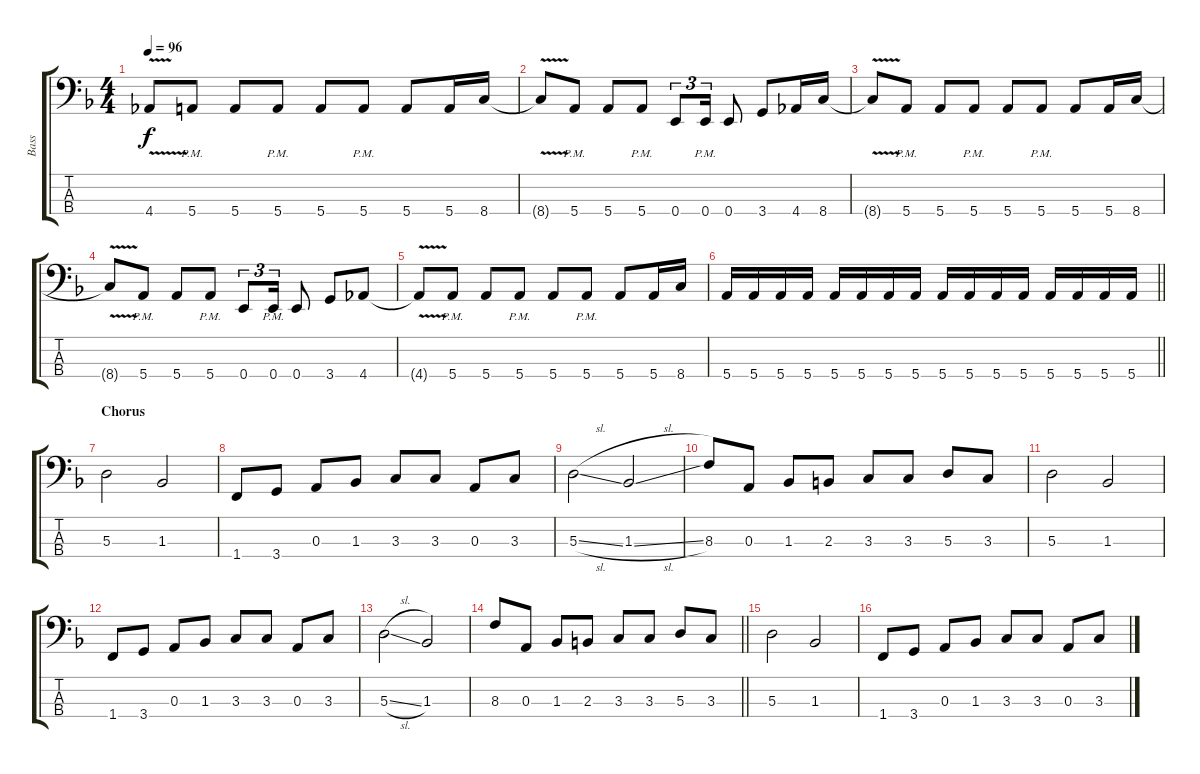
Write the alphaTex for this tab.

\track ("Bass" "Bass") {instrument electricbassfinger}
\staff {score tabs}
\tuning (G2 D2 A1 E1) {hide}
\ts (4 4)
\tempo 96
\clef f4
\ks dminor
4.4{v t}.8{dy f} 5.4{pm}.8 5.4.8 5.4{pm}.8 5.4.8 5.4{pm}.8 5.4.8 5.4.16 8.4.16 |
8.4{v t}.8 5.4{pm}.8 5.4.8 5.4{pm}.8 0.4.8{tu (3 2)} 0.4{pm}.16{tu (3 2)} 0.4.8 3.4.8 4.4.16 8.4.16 |
8.4{v t}.8 5.4{pm}.8 5.4.8 5.4{pm}.8 5.4.8 5.4{pm}.8 5.4.8 5.4.16 8.4.16 |
8.4{v t}.8 5.4{pm}.8 5.4.8 5.4{pm}.8 0.4.8{tu (3 2)} 0.4{pm}.16{tu (3 2)} 0.4.8 3.4.8 4.4.8 |
4.4{v t}.8 5.4{pm}.8 5.4.8 5.4{pm}.8 5.4.8 5.4{pm}.8 5.4.8 5.4.16 8.4.16 |
\barLineRight lightlight
5.4.16 5.4.16 5.4.16 5.4.16 5.4.16 5.4.16 5.4.16 5.4.16 5.4.16 5.4.16 5.4.16 5.4.16 5.4.16 5.4.16 5.4.16 5.4.16 |
\section ("" "Chorus")
5.3.2 1.3.2 |
1.4.8 3.4.8 0.3.8 1.3.8 3.3.8 3.3.8 0.3.8 3.3.8 |
5.3{sl}.2 1.3{sl}.2 |
8.3.8 0.3.8 1.3.8 2.3.8 3.3.8 3.3.8 5.3.8 3.3.8 |
5.3.2 1.3.2 |
1.4.8 3.4.8 0.3.8 1.3.8 3.3.8 3.3.8 0.3.8 3.3.8 |
5.3{sl}.2 1.3.2 |
\barLineRight lightlight
8.3.8 0.3.8 1.3.8 2.3.8 3.3.8 3.3.8 5.3.8 3.3.8 |
5.3.2 1.3.2 |
1.4.8 3.4.8 0.3.8 1.3.8 3.3.8 3.3.8 0.3.8 3.3.8
